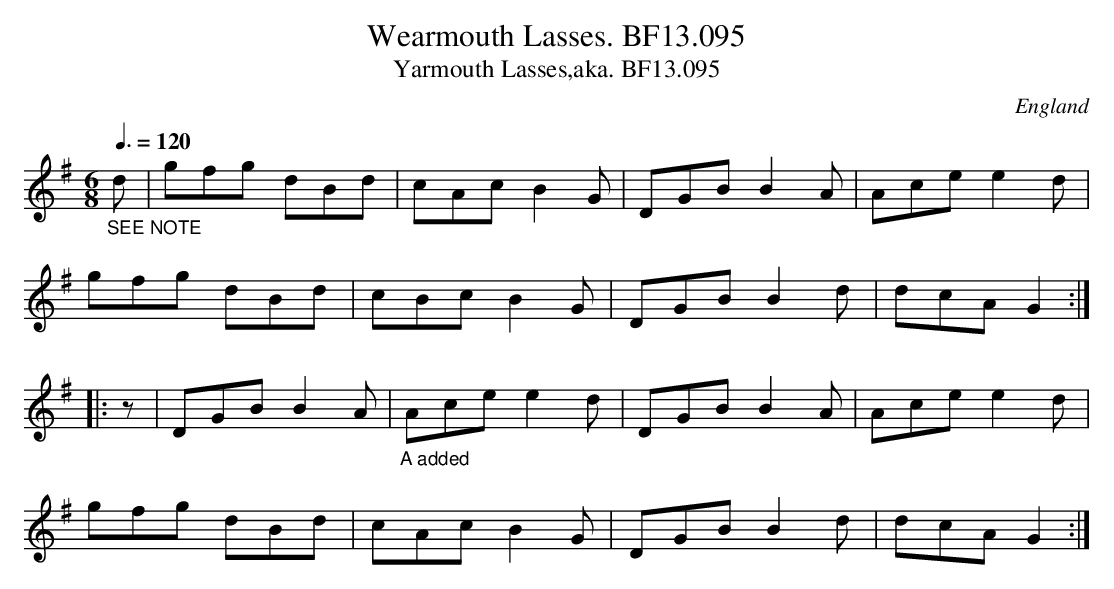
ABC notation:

X:1
T:Wearmouth Lasses. BF13.095
T:Yarmouth Lasses,aka. BF13.095
M:6/8
L:1/8
Q:3/8=120
O:England
notC:In hand "B"
K:G major
"_SEE NOTE"d|gfg dBd|cAcB2G|DGB B2A|Acee2d|!
gfg dBd|cBcB2G|DGB B2d|dcAG2:|!
|:z|DGBB2A|"_A added"Ace e2d|DGB B2A|Acee2d|!
gfg dBd|cAcB2G|DGB B2d|dcAG2:|
